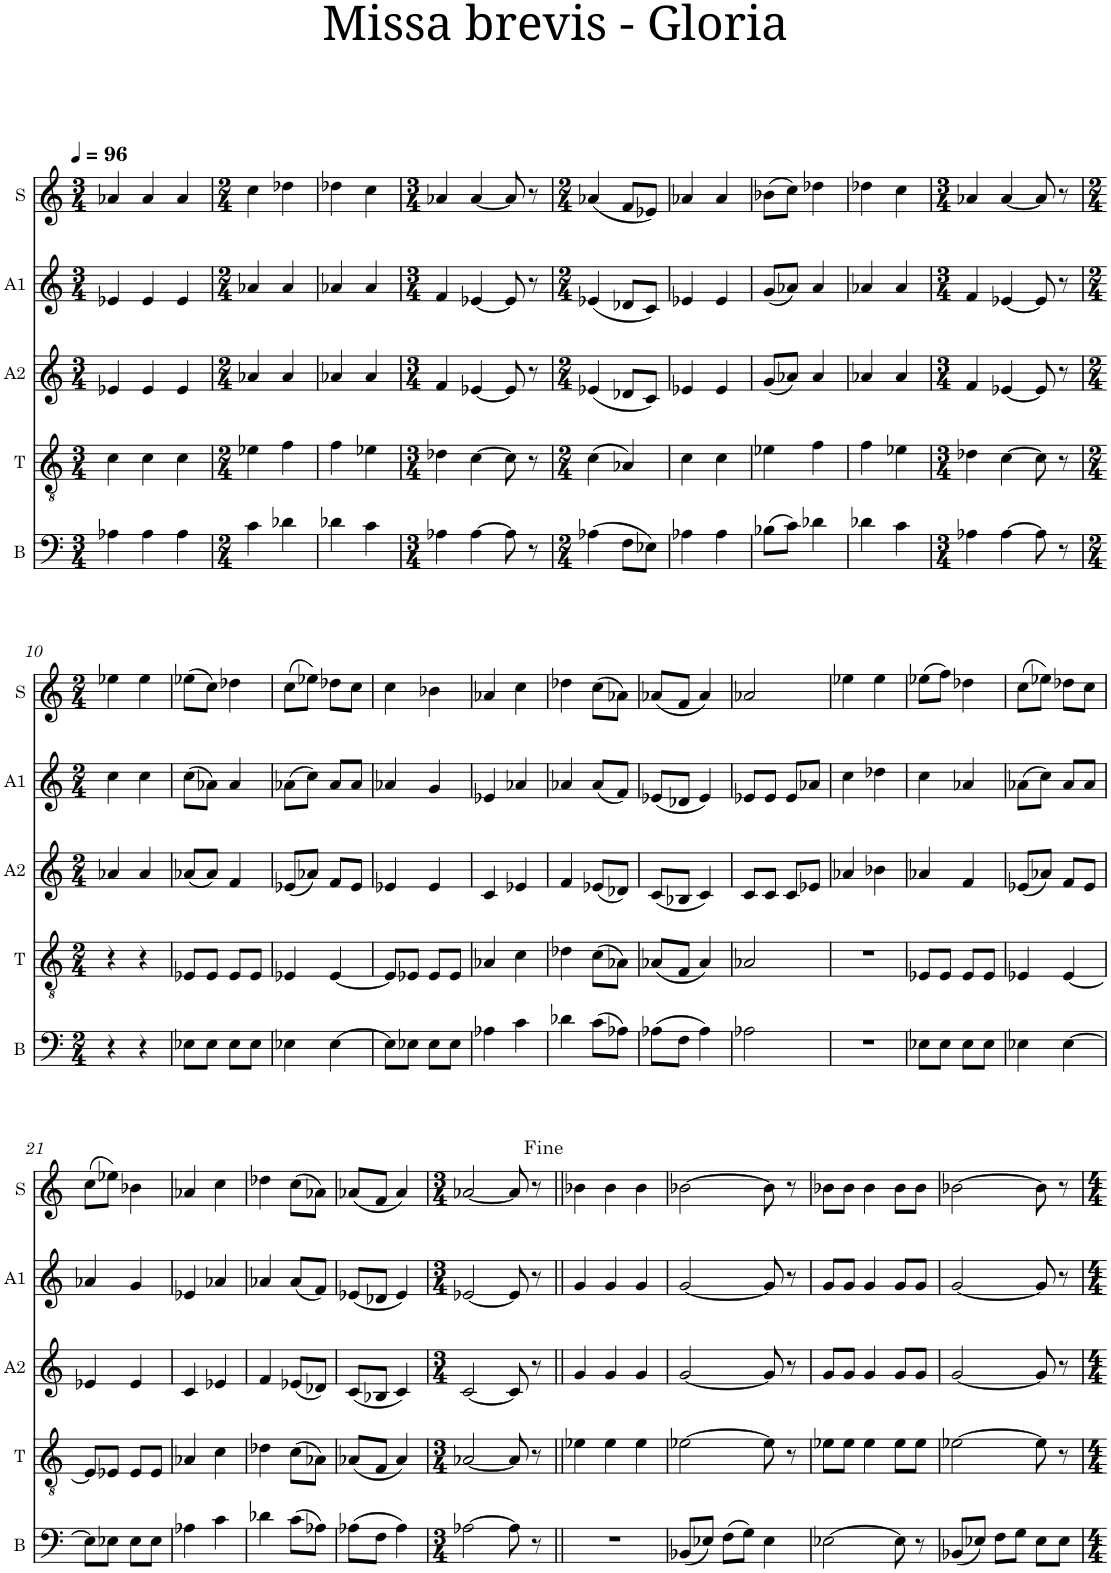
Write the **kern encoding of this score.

**kern	**kern	**kern	**kern	**kern
*part5	*part4	*part3	*part2	*part1
*staff5	*staff4	*staff3	*staff2	*staff1
*I"B	*I"T	*I"A2	*I"A1	*I"S
*I'B	*I'T	*I'A2	*I'A1	*I'S
*clefF4	*clefGv2	*clefG2	*clefG2	*clefG2
*k[]	*k[]	*k[]	*k[]	*k[]
*M3/4	*M3/4	*M3/4	*M3/4	*M3/4
*MM96	*MM96	*MM96	*MM96	*MM96
=1	=1	=1	=1	=1
4A-X\	4c\	4e-X/	4e-X/	4a-X/
4A-\	4c\	4e-/	4e-/	4a-/
4A-\	4c\	4e-/	4e-/	4a-/
=2	=2	=2	=2	=2
*M2/4	*M2/4	*M2/4	*M2/4	*M2/4
4c\	4e-X\	4a-X/	4a-X/	4cc\
4d-X\	4f\	4a-/	4a-/	4dd-X\
=3	=3	=3	=3	=3
4d-X\	4f\	4a-X/	4a-X/	4dd-X\
4c\	4e-X\	4a-/	4a-/	4cc\
=4	=4	=4	=4	=4
*M3/4	*M3/4	*M3/4	*M3/4	*M3/4
4A-X\	4d-X\	4f/	4f/	4a-X/
[4A-\	[4c\	[4e-X/	[4e-X/	[4a-/
8A-\]	8c\]	8e-/]	8e-/]	8a-/]
8r	8r	8r	8r	8r
=5	=5	=5	=5	=5
*M2/4	*M2/4	*M2/4	*M2/4	*M2/4
(4A-X\	(4c\	(4e-X/	(4e-X/	(4a-X/
8F\L	4A-X/)	8d-X/L	8d-X/L	8f/L
8E-X\J)	.	8c/J)	8c/J)	8e-X/J)
=6	=6	=6	=6	=6
4A-X\	4c\	4e-X/	4e-X/	4a-X/
4A-\	4c\	4e-/	4e-/	4a-/
=7	=7	=7	=7	=7
(8B-X\L	4e-X\	(8g/L	(8g/L	(8b-X\L
8c\J)	.	8a-X/J)	8a-X/J)	8cc\J)
4d-X\	4f\	4a-/	4a-/	4dd-X\
=8	=8	=8	=8	=8
4d-X\	4f\	4a-X/	4a-X/	4dd-X\
4c\	4e-X\	4a-/	4a-/	4cc\
=9	=9	=9	=9	=9
*M3/4	*M3/4	*M3/4	*M3/4	*M3/4
4A-X\	4d-X\	4f/	4f/	4a-X/
[4A-\	[4c\	[4e-X/	[4e-X/	[4a-/
8A-\]	8c\]	8e-/]	8e-/]	8a-/]
8r	8r	8r	8r	8r
!!LO:LB:g=z
=10	=10	=10	=10	=10
*M2/4	*M2/4	*M2/4	*M2/4	*M2/4
4r	4r	4a-X/	4cc\	4ee-X\
4r	4r	4a-/	4cc\	4ee-\
=11	=11	=11	=11	=11
8E-X\L	8E-X/L	(8a-X/L	(8cc\L	(8ee-X\L
8E-\J	8E-/J	8a-/J)	8a-X\J)	8cc\J)
8E-\L	8E-/L	4f/	4a-/	4dd-X\
8E-\J	8E-/J	.	.	.
=12	=12	=12	=12	=12
4E-X\	4E-X/	(8e-X/L	(8a-X\L	(8cc\L
.	.	8a-X/J)	8cc\J)	8ee-X\J)
[4E-\	[4E-/	8f/L	8a-/L	8dd-X\L
.	.	8e-/J	8a-/J	8cc\J
=13	=13	=13	=13	=13
8E-\L]	8E-/L]	4e-X/	4a-X/	4cc\
8E-X\J	8E-X/J	.	.	.
8E-\L	8E-/L	4e-/	4g/	4b-X\
8E-\J	8E-/J	.	.	.
=14	=14	=14	=14	=14
4A-X\	4A-X/	4c/	4e-X/	4a-X/
4c\	4c\	4e-X/	4a-X/	4cc\
=15	=15	=15	=15	=15
4d-X\	4d-X\	4f/	4a-X/	4dd-X\
(8c\L	(8c\L	(8e-X/L	(8a-/L	(8cc\L
8A-X\J)	8A-X\J)	8d-X/J)	8f/J)	8a-X\J)
=16	=16	=16	=16	=16
(8A-X\L	(8A-X/L	(8c/L	(8e-X/L	(8a-X/L
8F\J	8F/J	8B-X/J	8d-X/J	8f/J
4A-\)	4A-/)	4c/)	4e-/)	4a-/)
=17	=17	=17	=17	=17
2A-X\	2A-X/	8c/L	8e-X/L	2a-X/
.	.	8c/J	8e-/J	.
.	.	8c/L	8e-/L	.
.	.	8e-X/J	8a-X/J	.
=18	=18	=18	=18	=18
2r	2r	4a-X/	4cc\	4ee-X\
.	.	4b-X\	4dd-X\	4ee-\
=19	=19	=19	=19	=19
8E-X\L	8E-X/L	4a-X/	4cc\	(8ee-X\L
8E-\J	8E-/J	.	.	8ff\J)
8E-\L	8E-/L	4f/	4a-X/	4dd-X\
8E-\J	8E-/J	.	.	.
=20	=20	=20	=20	=20
4E-X\	4E-X/	(8e-X/L	(8a-X\L	(8cc\L
.	.	8a-X/J)	8cc\J)	8ee-X\J)
[4E-\	[4E-/	8f/L	8a-/L	8dd-X\L
.	.	8e-/J	8a-/J	8cc\J
!!LO:LB:g=z
=21	=21	=21	=21	=21
8E-\L]	8E-/L]	4e-X/	4a-X/	(8cc\L
8E-X\J	8E-X/J	.	.	8ee-X\J)
8E-\L	8E-/L	4e-/	4g/	4b-X\
8E-\J	8E-/J	.	.	.
=22	=22	=22	=22	=22
4A-X\	4A-X/	4c/	4e-X/	4a-X/
4c\	4c\	4e-X/	4a-X/	4cc\
=23	=23	=23	=23	=23
4d-X\	4d-X\	4f/	4a-X/	4dd-X\
(8c\L	(8c\L	(8e-X/L	(8a-/L	(8cc\L
8A-X\J)	8A-X\J)	8d-X/J)	8f/J)	8a-X\J)
=24	=24	=24	=24	=24
(8A-X\L	(8A-X/L	(8c/L	(8e-X/L	(8a-X/L
8F\J	8F/J	8B-X/J	8d-X/J	8f/J
4A-\)	4A-/)	4c/)	4e-/)	4a-/)
=25	=25	=25	=25	=25
*M3/4	*M3/4	*M3/4	*M3/4	*M3/4
[2A-X\	[2A-X/	[2c/	[2e-X/	[2a-X/
8A-\]	8A-/]	8c/]	8e-/]	8a-/]
8r	8r	8r	8r	8r
=26||	=26||	=26||	=26||	=26||
2.r	4e-X\	4g/	4g/	4b-X\
.	4e-\	4g/	4g/	4b-\
.	4e-\	4g/	4g/	4b-\
=27	=27	=27	=27	=27
(8BB-X/L	[2e-X\	[2g/	[2g/	[2b-X\
8E-X/J)	.	.	.	.
(8F\L	.	.	.	.
8G\J)	.	.	.	.
4E-\	8e-\]	8g/]	8g/]	8b-\]
.	8r	8r	8r	8r
=28	=28	=28	=28	=28
[2E-X\	8e-X\L	8g/L	8g/L	8b-X\L
.	8e-\J	8g/J	8g/J	8b-\J
.	4e-\	4g/	4g/	4b-\
8E-\]	8e-\L	8g/L	8g/L	8b-\L
8r	8e-\J	8g/J	8g/J	8b-\J
=29	=29	=29	=29	=29
(8BB-X/L	[2e-X\	[2g/	[2g/	[2b-X\
8E-X/J)	.	.	.	.
8F\L	.	.	.	.
8G\J	.	.	.	.
8E-\L	8e-\]	8g/]	8g/]	8b-\]
8E-\J	8r	8r	8r	8r
=	=	=	=	=
*-	*-	*-	*-	*-
